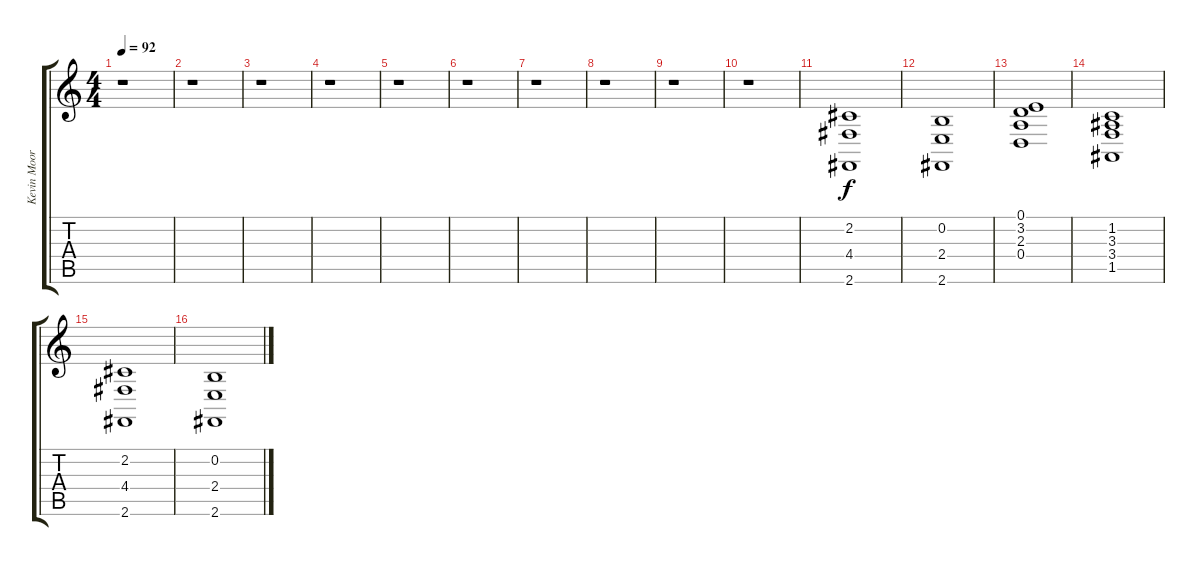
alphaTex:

\track ("Kevin Moore (organ)" "Kevin Moor") {instrument harmonica}
\staff {score tabs}
\tuning (E4 B3 G3 D3 A2 E2) {hide}
\ts (4 4)
\tempo 92
\clef g2
\ks c
r.1{dy f} |
r.1 |
r.1 |
r.1 |
r.1 |
r.1 |
r.1 |
r.1 |
r.1 |
r.1 |
(2.2 4.4 2.6).1 |
(0.2 2.4 2.6).1 |
(0.1 3.2 2.3 0.4).1 |
(1.2 3.3 3.4 1.5).1 |
(2.2 4.4 2.6).1 |
(0.2 2.4 2.6).1
